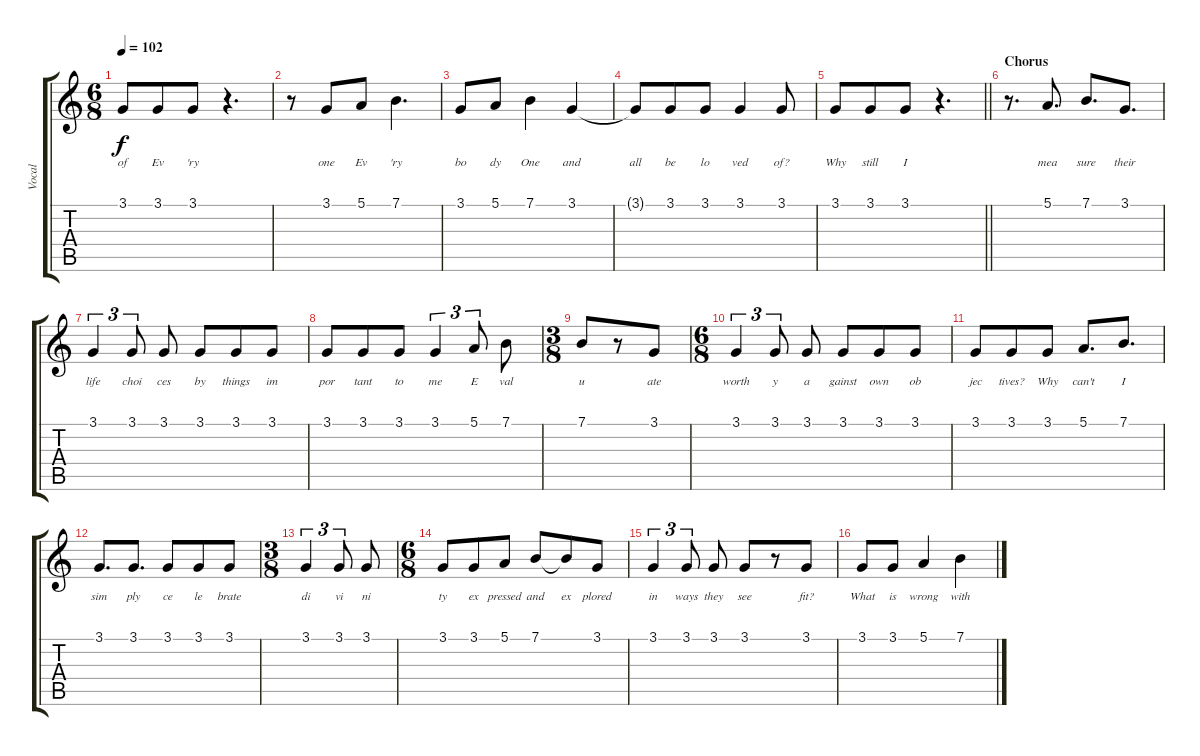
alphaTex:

\track ("Vocal" "Vocal") {instrument acousticgrandpiano}
\staff {score tabs}
\tuning (E4 B3 G3 D3 A2 E2) {hide}
\ts (6 8)
\tempo 102
\clef g2
\ks c
3.1.8{lyrics (0 "of") lyrics (1 "") lyrics (2 "") lyrics (3 "") lyrics (4 "") dy f} 3.1.8{lyrics (0 "Ev") lyrics (1 "") lyrics (2 "") lyrics (3 "") lyrics (4 "")} 3.1.8{lyrics (0 "'ry") lyrics (1 "") lyrics (2 "") lyrics (3 "") lyrics (4 "")} r.4{d} |
r.8 3.1.8{lyrics (0 "one") lyrics (1 "") lyrics (2 "") lyrics (3 "") lyrics (4 "")} 5.1.8{lyrics (0 "Ev") lyrics (1 "") lyrics (2 "") lyrics (3 "") lyrics (4 "")} 7.1.4{d lyrics (0 "'ry") lyrics (1 "") lyrics (2 "") lyrics (3 "") lyrics (4 "")} |
3.1.8{lyrics (0 "bo") lyrics (1 "") lyrics (2 "") lyrics (3 "") lyrics (4 "")} 5.1.8{lyrics (0 "dy") lyrics (1 "") lyrics (2 "") lyrics (3 "") lyrics (4 "")} 7.1.4{lyrics (0 "One") lyrics (1 "") lyrics (2 "") lyrics (3 "") lyrics (4 "")} 3.1.4{lyrics (0 "and") lyrics (1 "") lyrics (2 "") lyrics (3 "") lyrics (4 "")} |
3.1{t}.8{lyrics (0 "all") lyrics (1 "") lyrics (2 "") lyrics (3 "") lyrics (4 "")} 3.1.8{lyrics (0 "be") lyrics (1 "") lyrics (2 "") lyrics (3 "") lyrics (4 "")} 3.1.8{lyrics (0 "lo") lyrics (1 "") lyrics (2 "") lyrics (3 "") lyrics (4 "")} 3.1.4{lyrics (0 "ved") lyrics (1 "") lyrics (2 "") lyrics (3 "") lyrics (4 "")} 3.1.8{lyrics (0 "of?") lyrics (1 "") lyrics (2 "") lyrics (3 "") lyrics (4 "")} |
\barLineRight lightlight
3.1.8{lyrics (0 "Why") lyrics (1 "") lyrics (2 "") lyrics (3 "") lyrics (4 "")} 3.1.8{lyrics (0 "still") lyrics (1 "") lyrics (2 "") lyrics (3 "") lyrics (4 "")} 3.1.8{lyrics (0 "I") lyrics (1 "") lyrics (2 "") lyrics (3 "") lyrics (4 "")} r.4{d} |
\section ("" "Chorus")
r.8{d} 5.1.8{d lyrics (0 "mea") lyrics (1 "") lyrics (2 "") lyrics (3 "") lyrics (4 "")} 7.1.8{d lyrics (0 "sure") lyrics (1 "") lyrics (2 "") lyrics (3 "") lyrics (4 "")} 3.1.8{d lyrics (0 "their") lyrics (1 "") lyrics (2 "") lyrics (3 "") lyrics (4 "")} |
3.1.4{tu (3 2) lyrics (0 "life") lyrics (1 "") lyrics (2 "") lyrics (3 "") lyrics (4 "")} 3.1.8{tu (3 2) lyrics (0 "choi") lyrics (1 "") lyrics (2 "") lyrics (3 "") lyrics (4 "")} 3.1.8{lyrics (0 "ces") lyrics (1 "") lyrics (2 "") lyrics (3 "") lyrics (4 "")} 3.1.8{lyrics (0 "by") lyrics (1 "") lyrics (2 "") lyrics (3 "") lyrics (4 "")} 3.1.8{lyrics (0 "things") lyrics (1 "") lyrics (2 "") lyrics (3 "") lyrics (4 "")} 3.1.8{lyrics (0 "im") lyrics (1 "") lyrics (2 "") lyrics (3 "") lyrics (4 "")} |
3.1.8{lyrics (0 "por") lyrics (1 "") lyrics (2 "") lyrics (3 "") lyrics (4 "")} 3.1.8{lyrics (0 "tant") lyrics (1 "") lyrics (2 "") lyrics (3 "") lyrics (4 "")} 3.1.8{lyrics (0 "to") lyrics (1 "") lyrics (2 "") lyrics (3 "") lyrics (4 "")} 3.1.4{tu (3 2) lyrics (0 "me") lyrics (1 "") lyrics (2 "") lyrics (3 "") lyrics (4 "")} 5.1.8{tu (3 2) lyrics (0 "E") lyrics (1 "") lyrics (2 "") lyrics (3 "") lyrics (4 "")} 7.1.8{lyrics (0 "val") lyrics (1 "") lyrics (2 "") lyrics (3 "") lyrics (4 "")} |
\ts (3 8)
7.1.8{lyrics (0 "u") lyrics (1 "") lyrics (2 "") lyrics (3 "") lyrics (4 "")} r.8 3.1.8{lyrics (0 "ate") lyrics (1 "") lyrics (2 "") lyrics (3 "") lyrics (4 "")} |
\ts (6 8)
3.1.4{tu (3 2) lyrics (0 "worth") lyrics (1 "") lyrics (2 "") lyrics (3 "") lyrics (4 "")} 3.1.8{tu (3 2) lyrics (0 "y") lyrics (1 "") lyrics (2 "") lyrics (3 "") lyrics (4 "")} 3.1.8{lyrics (0 "a") lyrics (1 "") lyrics (2 "") lyrics (3 "") lyrics (4 "")} 3.1.8{lyrics (0 "gainst") lyrics (1 "") lyrics (2 "") lyrics (3 "") lyrics (4 "")} 3.1.8{lyrics (0 "own") lyrics (1 "") lyrics (2 "") lyrics (3 "") lyrics (4 "")} 3.1.8{lyrics (0 "ob") lyrics (1 "") lyrics (2 "") lyrics (3 "") lyrics (4 "")} |
3.1.8{lyrics (0 "jec") lyrics (1 "") lyrics (2 "") lyrics (3 "") lyrics (4 "")} 3.1.8{lyrics (0 "tives?") lyrics (1 "") lyrics (2 "") lyrics (3 "") lyrics (4 "")} 3.1.8{lyrics (0 "Why") lyrics (1 "") lyrics (2 "") lyrics (3 "") lyrics (4 "")} 5.1.8{d lyrics (0 "can't") lyrics (1 "") lyrics (2 "") lyrics (3 "") lyrics (4 "")} 7.1.8{d lyrics (0 "I") lyrics (1 "") lyrics (2 "") lyrics (3 "") lyrics (4 "")} |
3.1.8{d lyrics (0 "sim") lyrics (1 "") lyrics (2 "") lyrics (3 "") lyrics (4 "")} 3.1.8{d lyrics (0 "ply") lyrics (1 "") lyrics (2 "") lyrics (3 "") lyrics (4 "")} 3.1.8{lyrics (0 "ce") lyrics (1 "") lyrics (2 "") lyrics (3 "") lyrics (4 "")} 3.1.8{lyrics (0 "le") lyrics (1 "") lyrics (2 "") lyrics (3 "") lyrics (4 "")} 3.1.8{lyrics (0 "brate") lyrics (1 "") lyrics (2 "") lyrics (3 "") lyrics (4 "")} |
\ts (3 8)
3.1.4{tu (3 2) lyrics (0 "di") lyrics (1 "") lyrics (2 "") lyrics (3 "") lyrics (4 "")} 3.1.8{tu (3 2) lyrics (0 "vi") lyrics (1 "") lyrics (2 "") lyrics (3 "") lyrics (4 "")} 3.1.8{lyrics (0 "ni") lyrics (1 "") lyrics (2 "") lyrics (3 "") lyrics (4 "")} |
\ts (6 8)
3.1.8{lyrics (0 "ty") lyrics (1 "") lyrics (2 "") lyrics (3 "") lyrics (4 "")} 3.1.8{lyrics (0 "ex") lyrics (1 "") lyrics (2 "") lyrics (3 "") lyrics (4 "")} 5.1.8{lyrics (0 "pressed") lyrics (1 "") lyrics (2 "") lyrics (3 "") lyrics (4 "")} 7.1.8{lyrics (0 "and") lyrics (1 "") lyrics (2 "") lyrics (3 "") lyrics (4 "")} 7.1{t}.8{lyrics (0 "ex") lyrics (1 "") lyrics (2 "") lyrics (3 "") lyrics (4 "")} 3.1.8{lyrics (0 "plored") lyrics (1 "") lyrics (2 "") lyrics (3 "") lyrics (4 "")} |
3.1.4{tu (3 2) lyrics (0 "in") lyrics (1 "") lyrics (2 "") lyrics (3 "") lyrics (4 "")} 3.1.8{tu (3 2) lyrics (0 "ways") lyrics (1 "") lyrics (2 "") lyrics (3 "") lyrics (4 "")} 3.1.8{lyrics (0 "they") lyrics (1 "") lyrics (2 "") lyrics (3 "") lyrics (4 "")} 3.1.8{lyrics (0 "see") lyrics (1 "") lyrics (2 "") lyrics (3 "") lyrics (4 "")} r.8 3.1.8{lyrics (0 "fit?") lyrics (1 "") lyrics (2 "") lyrics (3 "") lyrics (4 "")} |
3.1.8{lyrics (0 "What") lyrics (1 "") lyrics (2 "") lyrics (3 "") lyrics (4 "")} 3.1.8{lyrics (0 "is") lyrics (1 "") lyrics (2 "") lyrics (3 "") lyrics (4 "")} 5.1.4{lyrics (0 "wrong") lyrics (1 "") lyrics (2 "") lyrics (3 "") lyrics (4 "")} 7.1.4{lyrics (0 "with") lyrics (1 "") lyrics (2 "") lyrics (3 "") lyrics (4 "")}
